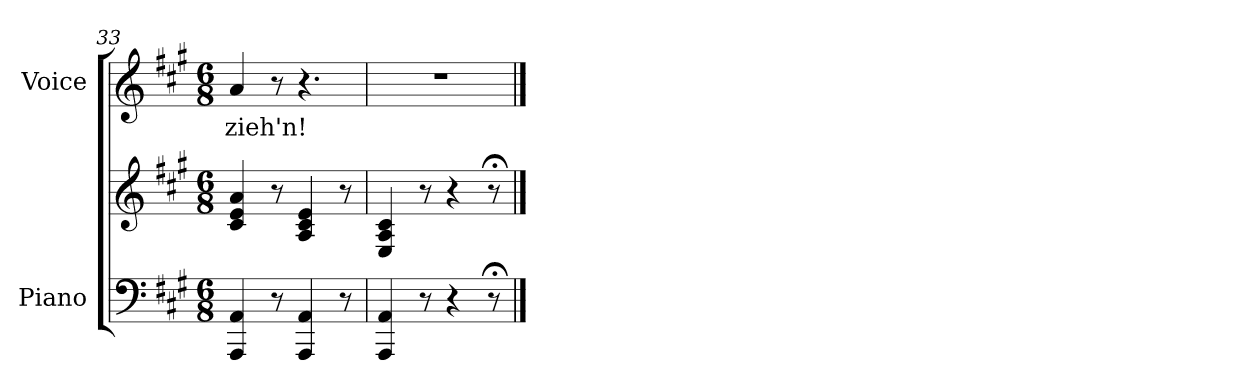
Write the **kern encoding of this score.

**kern	**kern	**kern	**text
*part2	*part2	*part1	*part1
*staff3	*staff2	*staff1	*staff1
*I"Piano	*	*I"Voice	*
*I'Pno.	*	*I'Voice	*
*clefF4	*clefG2	*clefG2	*
*k[f#c#g#]	*k[f#c#g#]	*k[f#c#g#]	*
*A:	*A:	*A:	*
*M6/8	*M6/8	*M6/8	*
=33	=33	=33	=33
!	!	!	!LO:LY:b:color=#000000
4AAAi/ 4AAi	4c#i/ 4ei 4ai	4ai/	zieh'n!
8r	8r	8r	.
4AAAi/ 4AAi	4Ai/ 4c#i 4ei	4.r	.
8r	8r	.	.
=34	=34	=34	=34
!	!	!LO:N:vis=1	!
4AAAi/ 4AAi	4Ei/ 4Ai 4c#i	2.r	.
8r	8r	.	.
4r	4r	.	.
8r;	8r;	.	.
==	==	==	==
*-	*-	*-	*-
